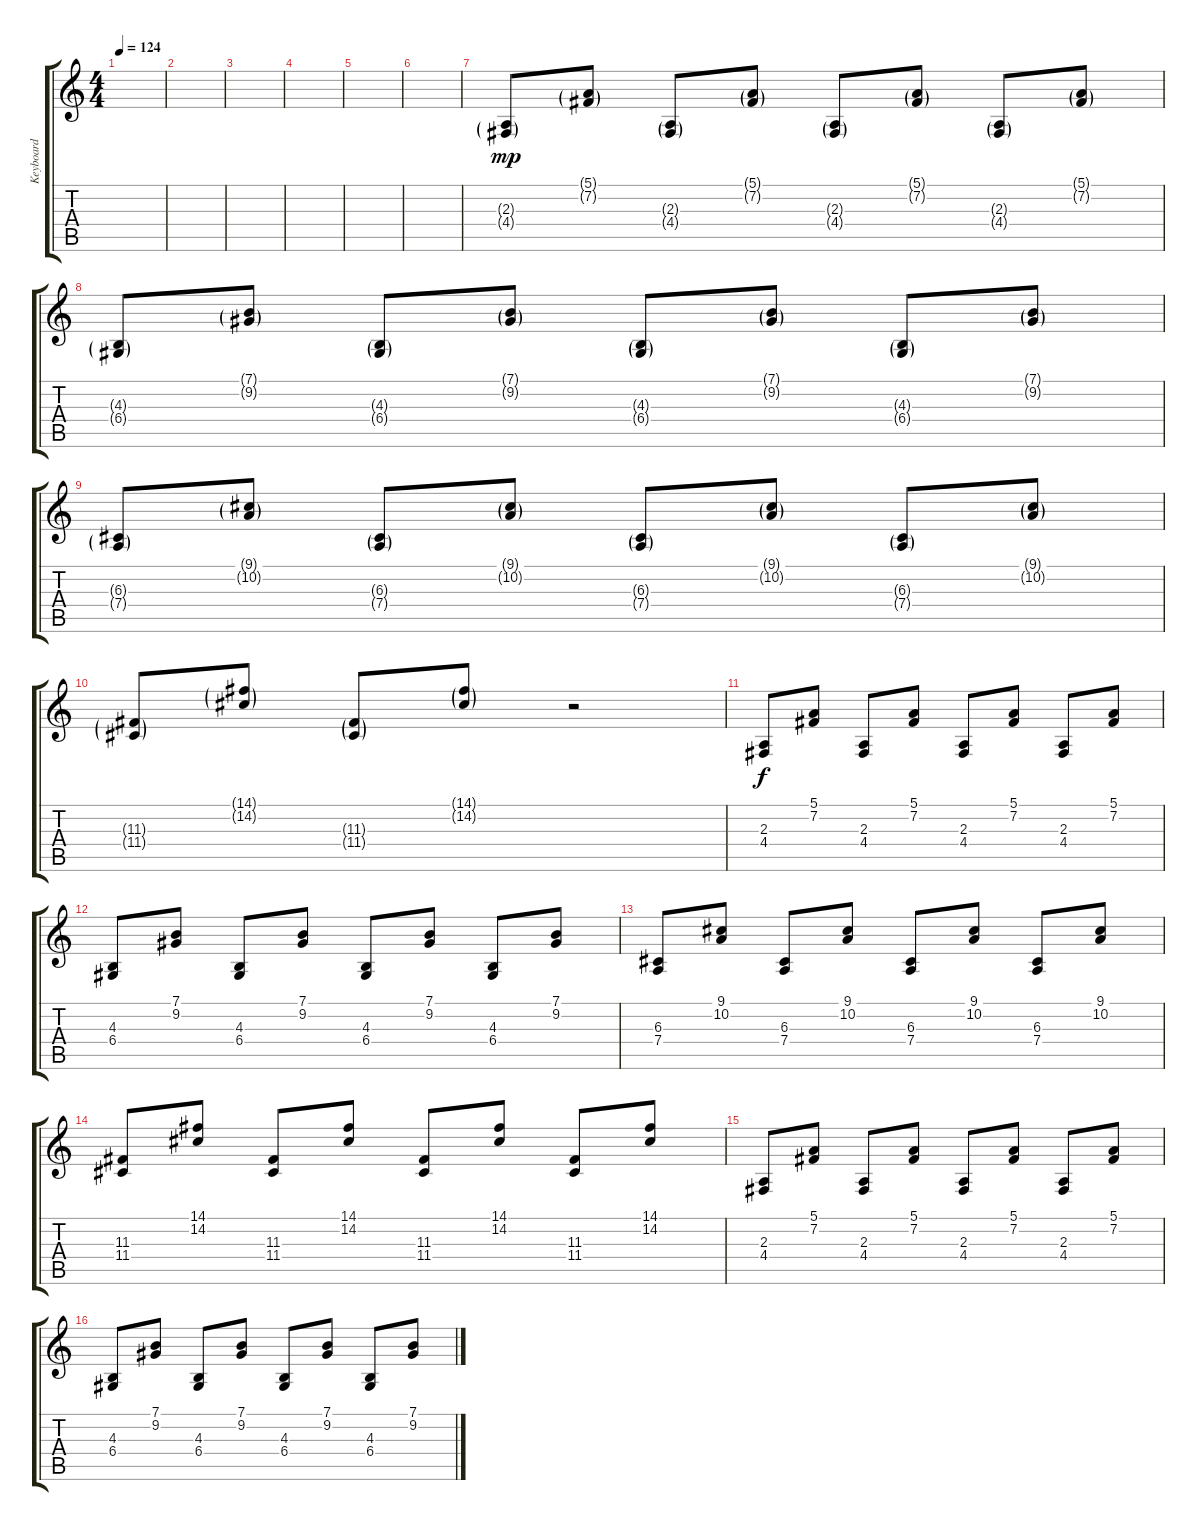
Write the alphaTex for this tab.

\track ("Keyboard" "Keyboard") {instrument pad3polysynth}
\staff {score tabs}
\tuning (E4 B3 G3 D3 A2 E2) {hide}
\ts (4 4)
\tempo 124
\clef g2
\ks c
|
|
|
|
|
|
(2.3{g} 4.4{g}).8{dy mp} (5.1{g} 7.2{g}).8 (2.3{g} 4.4{g}).8 (5.1{g} 7.2{g}).8 (2.3{g} 4.4{g}).8 (5.1{g} 7.2{g}).8 (2.3{g} 4.4{g}).8 (5.1{g} 7.2{g}).8 |
(4.3{g} 6.4{g}).8 (7.1{g} 9.2{g}).8 (4.3{g} 6.4{g}).8 (7.1{g} 9.2{g}).8 (4.3{g} 6.4{g}).8 (7.1{g} 9.2{g}).8 (4.3{g} 6.4{g}).8 (7.1{g} 9.2{g}).8 |
(6.3{g} 7.4{g}).8 (9.1{g} 10.2{g}).8 (6.3{g} 7.4{g}).8 (9.1{g} 10.2{g}).8 (6.3{g} 7.4{g}).8 (9.1{g} 10.2{g}).8 (6.3{g} 7.4{g}).8 (9.1{g} 10.2{g}).8 |
(11.3{g} 11.4{g}).8 (14.1{g} 14.2{g}).8 (11.3{g} 11.4{g}).8 (14.1{g} 14.2{g}).8 r.2 |
(2.3 4.4).8{dy f} (5.1 7.2).8 (2.3 4.4).8 (5.1 7.2).8 (2.3 4.4).8 (5.1 7.2).8 (2.3 4.4).8 (5.1 7.2).8 |
(4.3 6.4).8 (7.1 9.2).8 (4.3 6.4).8 (7.1 9.2).8 (4.3 6.4).8 (7.1 9.2).8 (4.3 6.4).8 (7.1 9.2).8 |
(6.3 7.4).8 (9.1 10.2).8 (6.3 7.4).8 (9.1 10.2).8 (6.3 7.4).8 (9.1 10.2).8 (6.3 7.4).8 (9.1 10.2).8 |
(11.3 11.4).8 (14.1 14.2).8 (11.3 11.4).8 (14.1 14.2).8 (11.3 11.4).8 (14.1 14.2).8 (11.3 11.4).8 (14.1 14.2).8 |
(2.3 4.4).8 (5.1 7.2).8 (2.3 4.4).8 (5.1 7.2).8 (2.3 4.4).8 (5.1 7.2).8 (2.3 4.4).8 (5.1 7.2).8 |
(4.3 6.4).8 (7.1 9.2).8 (4.3 6.4).8 (7.1 9.2).8 (4.3 6.4).8 (7.1 9.2).8 (4.3 6.4).8 (7.1 9.2).8
